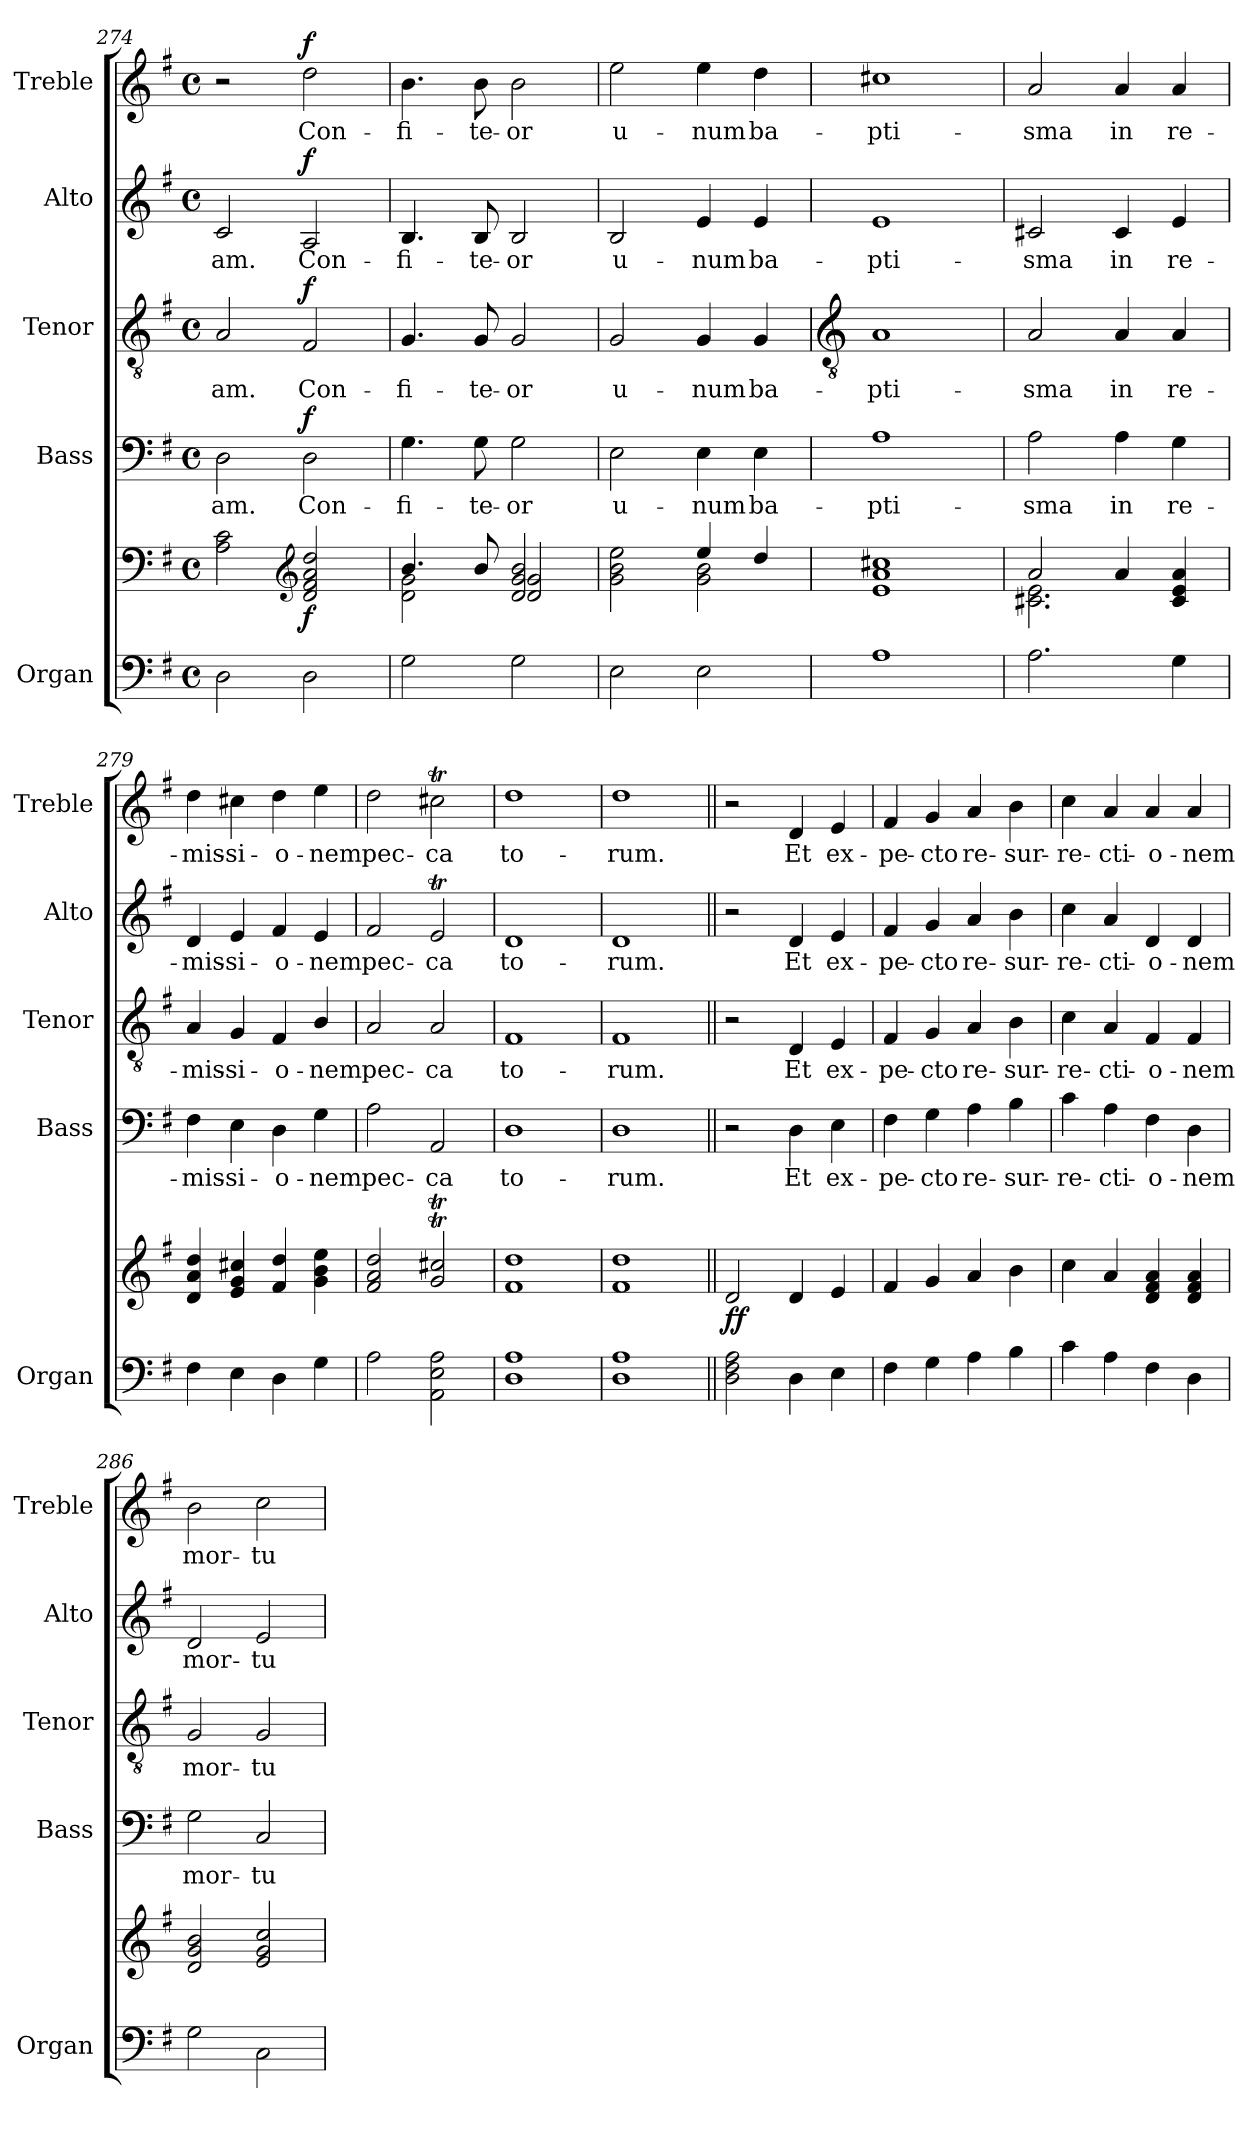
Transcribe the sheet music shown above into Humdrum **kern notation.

**kern	**kern	**dynam	**kern	**text	**dynam	**kern	**text	**dynam	**kern	**text	**dynam	**kern	**text	**dynam
*part5	*part5	*part5	*part4	*part4	*part4	*part3	*part3	*part3	*part2	*part2	*part2	*part1	*part1	*part1
*staff6	*staff5	*staff5/6	*staff4	*staff4	*staff4	*staff3	*staff3	*staff3	*staff2	*staff2	*staff2	*staff1	*staff1	*staff1
*I"Organ	*	*	*I"Bass	*	*	*I"Tenor	*	*	*I"Alto	*	*	*I"Treble	*	*
*I'Organ	*	*	*I'Bass	*	*	*I'Tenor	*	*	*I'Alto	*	*	*I'Treble	*	*
*clefF4	*clefF4	*	*clefF4	*	*	*clefGv2	*	*	*clefG2	*	*	*clefG2	*	*
*k[f#]	*k[f#]	*	*k[f#]	*	*	*k[f#]	*	*	*k[f#]	*	*	*k[f#]	*	*
*G:	*G:	*	*G:	*	*	*G:	*	*	*G:	*	*	*G:	*	*
*M4/4	*M4/4	*	*M4/4	*	*	*M4/4	*	*	*M4/4	*	*	*M4/4	*	*
*met(c)	*met(c)	*	*met(c)	*	*	*met(c)	*	*	*met(c)	*	*	*met(c)	*	*
=274	=274	=274	=274	=274	=274	=274	=274	=274	=274	=274	=274	=274	=274	=274
*^	*	*	*	*	*	*	*	*	*	*	*	*	*	*
!	!	!	!	!	!LO:LY:b	!	!	!LO:LY:b	!	!	!LO:LY:b	!	!	!	!
1ryy	2D	2A 2c	.	2D	-am.	.	2A	-am.	.	2c	-am.	.	2r	.	.
*	*	*clefG2	*	*	*	*	*	*	*	*	*	*	*	*	*
!	!	!	!LO:DY:b	!	!LO:LY:b	!LO:DY:b	!	!LO:LY:b	!LO:DY:b	!	!LO:LY:b	!LO:DY:b	!	!LO:LY:b	!LO:DY:b
.	2D	2d 2f# 2a 2dd	f	2D	Con-	f	2F#	Con-	f	2A	Con-	f	2dd	Con-	f
=275	=275	=275	=275	=275	=275	=275	=275	=275	=275	=275	=275	=275	=275	=275	=275
*	*	*^	*	*	*	*	*	*	*	*	*	*	*	*	*
!	!	!	!	!	!	!LO:LY:b	!	!	!LO:LY:b	!	!	!LO:LY:b	!	!	!LO:LY:b	!
*v	*v	*	*	*	*	*	*	*	*	*	*	*	*	*	*	*
2G	4.b/	2d\ 2g\	.	4.G	-fi-	.	4.G	-fi-	.	4.B	-fi-	.	4.b	-fi-	.
!	!	!	!	!	!LO:LY:b	!	!	!LO:LY:b	!	!	!LO:LY:b	!	!	!LO:LY:b	!
.	8b/	.	.	8G	-te-	.	8G	-te-	.	8B	-te-	.	8b	-te-	.
!	!	!	!	!	!LO:LY:b	!	!	!LO:LY:b	!	!	!LO:LY:b	!	!	!LO:LY:b	!
2G	2d/ 2g/ 2b/	2d/ 2g/	.	2G	-or	.	2G	-or	.	2B	-or	.	2b	-or	.
=276	=276	=276	=276	=276	=276	=276	=276	=276	=276	=276	=276	=276	=276	=276	=276
*^	*	*	*	*	*	*	*	*	*	*	*	*	*	*	*
!	!	!	!	!	!	!LO:LY:b	!	!	!LO:LY:b	!	!	!LO:LY:b	!	!	!LO:LY:b	!
2ryy	2E	2g 2b 2ee	2ryy	.	2E	u-	.	2G	u-	.	2B	u-	.	2ee	u-	.
!	!	!	!	!	!	!LO:LY:b	!	!	!LO:LY:b	!	!	!LO:LY:b	!	!	!LO:LY:b	!
2ryy	2E	4ee/	2g\ 2b\	.	4E	-num	.	4G	-num	.	4e	-num	.	4ee	-num	.
!	!	!	!	!	!	!LO:LY:b	!	!	!LO:LY:b	!	!	!LO:LY:b	!	!	!LO:LY:b	!
.	.	4dd/	.	.	4E	ba-	.	4G	ba-	.	4e	ba-	.	4dd	ba-	.
*	*	*v	*v	*	*	*	*	*	*	*	*	*	*	*	*	*
!!LO:LB:g=z
=277	=277	=277	=277	=277	=277	=277	=277	=277	=277	=277	=277	=277	=277	=277	=277
*	*	*	*	*	*	*	*clefGv2	*	*	*	*	*	*	*	*
!	!	!	!	!	!LO:LY:b	!	!	!LO:LY:b	!	!	!LO:LY:b	!	!	!LO:LY:b	!
1ryy	1A	1e 1a 1cc#X	.	1A	-pti-	.	1A	-pti-	.	1e	-pti-	.	1cc#X	-pti-	.
=278	=278	=278	=278	=278	=278	=278	=278	=278	=278	=278	=278	=278	=278	=278	=278
*	*	*^	*	*	*	*	*	*	*	*	*	*	*	*	*
!	!	!	!	!	!	!LO:LY:b	!	!	!LO:LY:b	!	!	!LO:LY:b	!	!	!LO:LY:b	!
2.ryy	2.A	2a	2.c#X\ 2.e\	.	2A	-sma	.	2A	-sma	.	2c#X	-sma	.	2a	-sma	.
!	!	!	!	!	!	!LO:LY:b	!	!	!LO:LY:b	!	!	!LO:LY:b	!	!	!LO:LY:b	!
.	.	4a	.	.	4A	in	.	4A	in	.	4c#	in	.	4a	in	.
!	!	!	!	!	!	!LO:LY:b	!	!	!LO:LY:b	!	!	!LO:LY:b	!	!	!LO:LY:b	!
4ryy	4G	4c# 4e 4a	4ryy	.	4G	re-	.	4A	re-	.	4e	re-	.	4a	re-	.
=279	=279	=279	=279	=279	=279	=279	=279	=279	=279	=279	=279	=279	=279	=279	=279	=279
!	!	!	!	!	!	!LO:LY:b	!	!	!LO:LY:b	!	!	!LO:LY:b	!	!	!LO:LY:b	!
*	*	*v	*v	*	*	*	*	*	*	*	*	*	*	*	*	*
1ryy	4F#	4d 4a 4dd	.	4F#	-mis-	.	4A	-mis-	.	4d	-mis-	.	4dd	-mis-	.
!	!	!	!	!	!LO:LY:b	!	!	!LO:LY:b	!	!	!LO:LY:b	!	!	!LO:LY:b	!
.	4E	4e 4g 4cc#X	.	4E	-si-	.	4G	-si-	.	4e	-si-	.	4cc#X	-si-	.
!	!	!	!	!	!LO:LY:b	!	!	!LO:LY:b	!	!	!LO:LY:b	!	!	!LO:LY:b	!
.	4D	4f# 4dd	.	4D	-o-	.	4F#	-o-	.	4f#	-o-	.	4dd	-o-	.
!	!	!	!	!	!LO:LY:b	!	!	!LO:LY:b	!	!	!LO:LY:b	!	!	!LO:LY:b	!
.	4G	4g 4b 4ee	.	4G	-nem	.	4B/	-nem	.	4e	-nem	.	4ee	-nem	.
=280	=280	=280	=280	=280	=280	=280	=280	=280	=280	=280	=280	=280	=280	=280	=280
!	!	!	!	!	!LO:LY:b	!	!	!LO:LY:b	!	!	!LO:LY:b	!	!	!LO:LY:b	!
1ryy	2A	2f# 2a 2dd	.	2A	pec-	.	2A	pec-	.	2f#	pec-	.	2dd	pec-	.
!	!	!	!	!	!LO:LY:b	!	!	!LO:LY:b	!	!	!LO:LY:b	!	!	!LO:LY:b	!
.	2AA 2E 2A	2gT 2cc#XT	.	2AA	-ca	.	2A	-ca	.	2eT	-ca	.	2cc#Xt	-ca	.
=281	=281	=281	=281	=281	=281	=281	=281	=281	=281	=281	=281	=281	=281	=281	=281
!	!	!	!	!	!LO:LY:b	!	!	!LO:LY:b	!	!	!LO:LY:b	!	!	!LO:LY:b	!
1ryy	1D 1A	1f# 1dd	.	1D	to-	.	1F#	to-	.	1d	to-	.	1dd	to-	.
=282	=282	=282	=282	=282	=282	=282	=282	=282	=282	=282	=282	=282	=282	=282	=282
!	!	!	!	!	!LO:LY:b	!	!	!LO:LY:b	!	!	!LO:LY:b	!	!	!LO:LY:b	!
1ryy	1D 1A	1f# 1dd	.	1D	-rum.	.	1F#	-rum.	.	1d	-rum.	.	1dd	-rum.	.
=283||	=283||	=283||	=283||	=283||	=283||	=283||	=283||	=283||	=283||	=283||	=283||	=283||	=283||	=283||	=283||
!	!	!	!LO:DY:b	!	!	!	!	!	!	!	!	!	!	!	!
1ryy	2D 2F# 2A	2d	ff	2r	.	.	2r	.	.	2r	.	.	2r	.	.
!	!	!	!	!	!LO:LY:b	!	!	!LO:LY:b	!	!	!LO:LY:b	!	!	!LO:LY:b	!
.	4D	4d	.	4D	Et	.	4D	Et	.	4d	Et	.	4d	Et	.
!	!	!	!	!	!LO:LY:b	!	!	!LO:LY:b	!	!	!LO:LY:b	!	!	!LO:LY:b	!
.	4E	4e	.	4E	ex-	.	4E	ex-	.	4e	ex-	.	4e	ex-	.
=284	=284	=284	=284	=284	=284	=284	=284	=284	=284	=284	=284	=284	=284	=284	=284
!	!	!	!	!	!LO:LY:b	!	!	!LO:LY:b	!	!	!LO:LY:b	!	!	!LO:LY:b	!
1ryy	4F#	4f#	.	4F#	-pe-	.	4F#	-pe-	.	4f#	-pe-	.	4f#	-pe-	.
!	!	!	!	!	!LO:LY:b	!	!	!LO:LY:b	!	!	!LO:LY:b	!	!	!LO:LY:b	!
.	4G	4g	.	4G	-cto	.	4G	-cto	.	4g	-cto	.	4g	-cto	.
!	!	!	!	!	!LO:LY:b	!	!	!LO:LY:b	!	!	!LO:LY:b	!	!	!LO:LY:b	!
.	4A	4a	.	4A	re-	.	4A	re-	.	4a	re-	.	4a	re-	.
!	!	!	!	!	!LO:LY:b	!	!	!LO:LY:b	!	!	!LO:LY:b	!	!	!LO:LY:b	!
.	4B	4b	.	4B	-sur-	.	4B	-sur-	.	4b	-sur-	.	4b	-sur-	.
=285	=285	=285	=285	=285	=285	=285	=285	=285	=285	=285	=285	=285	=285	=285	=285
!	!	!	!	!	!LO:LY:b	!	!	!LO:LY:b	!	!	!LO:LY:b	!	!	!LO:LY:b	!
1ryy	4c	4cc	.	4c	-re-	.	4c	-re-	.	4cc	-re-	.	4cc	-re-	.
!	!	!	!	!	!LO:LY:b	!	!	!LO:LY:b	!	!	!LO:LY:b	!	!	!LO:LY:b	!
.	4A	4a	.	4A	-cti-	.	4A	-cti-	.	4a	-cti-	.	4a	-cti-	.
!	!	!	!	!	!LO:LY:b	!	!	!LO:LY:b	!	!	!LO:LY:b	!	!	!LO:LY:b	!
.	4F#	4d 4f# 4a	.	4F#	-o-	.	4F#	-o-	.	4d	-o-	.	4a	-o-	.
!	!	!	!	!	!LO:LY:b	!	!	!LO:LY:b	!	!	!LO:LY:b	!	!	!LO:LY:b	!
.	4D	4d 4f# 4a	.	4D	-nem	.	4F#	-nem	.	4d	-nem	.	4a	-nem	.
=286	=286	=286	=286	=286	=286	=286	=286	=286	=286	=286	=286	=286	=286	=286	=286
!	!	!	!	!	!LO:LY:b	!	!	!LO:LY:b	!	!	!LO:LY:b	!	!	!LO:LY:b	!
1ryy	2G	2d 2g 2b	.	2G	mor-	.	2G	mor-	.	2d	mor-	.	2b	mor-	.
!	!	!	!	!	!LO:LY:b	!	!	!LO:LY:b	!	!	!LO:LY:b	!	!	!LO:LY:b	!
.	2C	2e 2g 2cc	.	2C	-tu-	.	2G	-tu-	.	2e	-tu-	.	2cc	-tu-	.
*v	*v	*	*	*	*	*	*	*	*	*	*	*	*	*	*
=	=	=	=	=	=	=	=	=	=	=	=	=	=	=
*-	*-	*-	*-	*-	*-	*-	*-	*-	*-	*-	*-	*-	*-	*-
